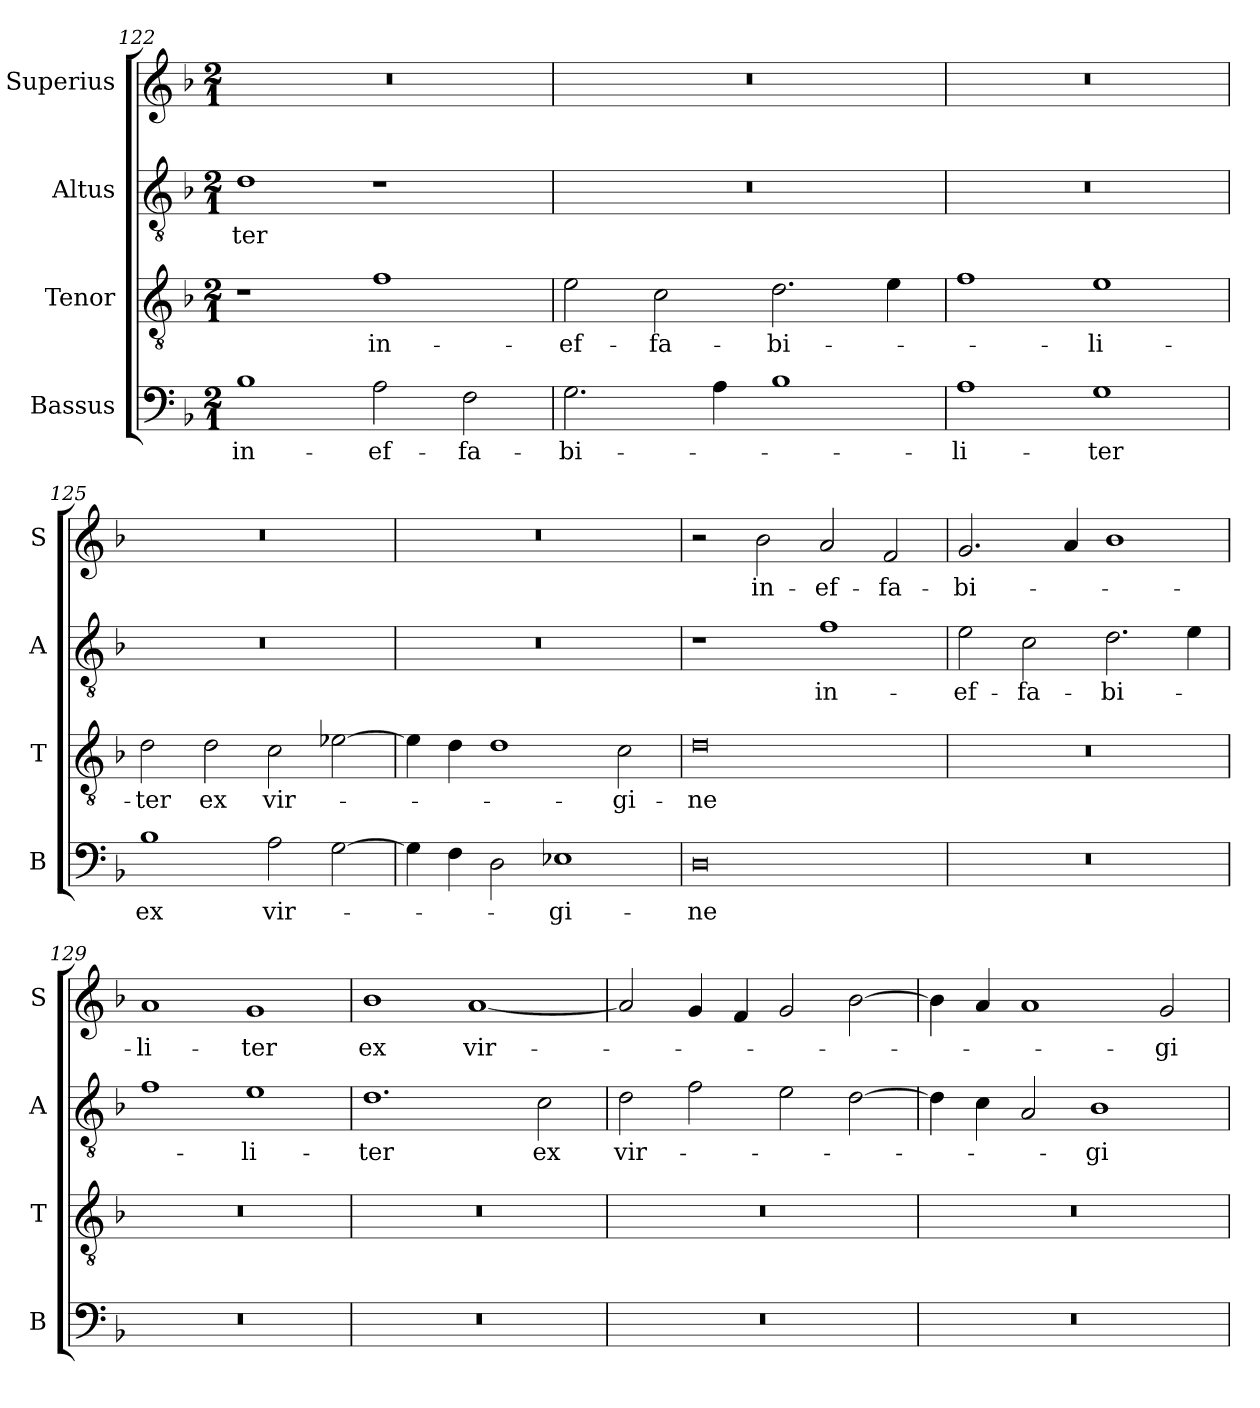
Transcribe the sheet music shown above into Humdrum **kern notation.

**kern	**text	**kern	**text	**kern	**text	**kern	**text
*part4	*part4	*part3	*part3	*part2	*part2	*part1	*part1
*staff4	*staff4	*staff3	*staff3	*staff2	*staff2	*staff1	*staff1
*I"Bassus	*	*I"Tenor	*	*I"Altus	*	*I"Superius	*
*I'B	*	*I'T	*	*I'A	*	*I'S	*
*clefF4	*	*clefGv2	*	*clefGv2	*	*clefG2	*
*k[b-]	*	*k[b-]	*	*k[b-]	*	*k[b-]	*
*M2/1	*	*M2/1	*	*M2/1	*	*M2/1	*
=122	=122	=122	=122	=122	=122	=122	=122
1B-	in-	1r	.	1d	-ter	0r	.
2A	-ef-	1f	in-	1r	.	.	.
2F	-fa-	.	.	.	.	.	.
=123	=123	=123	=123	=123	=123	=123	=123
2.G	-bi-	2e	-ef-	0r	.	0r	.
.	.	2c	-fa-	.	.	.	.
4A	.	.	.	.	.	.	.
1B-	.	2.d	-bi-	.	.	.	.
.	.	4e	.	.	.	.	.
=124	=124	=124	=124	=124	=124	=124	=124
1A	-li-	1f	.	0r	.	0r	.
1G	-ter	1e	-li-	.	.	.	.
=125	=125	=125	=125	=125	=125	=125	=125
1B-	ex	2d	-ter	0r	.	0r	.
.	.	2d	ex	.	.	.	.
2A	vir-	2c	vir-	.	.	.	.
[2G	.	[2e-X	.	.	.	.	.
=126	=126	=126	=126	=126	=126	=126	=126
4G]	.	4e-]	.	0r	.	0r	.
4F	.	4d	.	.	.	.	.
2D	.	1d	.	.	.	.	.
1E-X	-gi-	.	.	.	.	.	.
.	.	2c	-gi-	.	.	.	.
=127	=127	=127	=127	=127	=127	=127	=127
0D	-ne	0d	-ne	1r	.	2r	.
.	.	.	.	.	.	2b-	-in-
.	.	.	.	1f	in-	2a	-ef-
.	.	.	.	.	.	2f	-fa-
=128	=128	=128	=128	=128	=128	=128	=128
0r	.	0r	.	2e	-ef-	2.g	-bi-
.	.	.	.	2c	-fa-	.	.
.	.	.	.	.	.	4a	.
.	.	.	.	2.d	-bi-	1b-	.
.	.	.	.	4e	.	.	.
=129	=129	=129	=129	=129	=129	=129	=129
0r	.	0r	.	1f	.	1a	-li-
.	.	.	.	1e	-li-	1g	-ter
=130	=130	=130	=130	=130	=130	=130	=130
0r	.	0r	.	1.d	-ter	1b-	ex
.	.	.	.	.	.	[1a	vir-
.	.	.	.	2c	ex	.	.
=131	=131	=131	=131	=131	=131	=131	=131
0r	.	0r	.	2d	vir-	2a]	.
.	.	.	.	2f	.	4g	.
.	.	.	.	.	.	4f	.
.	.	.	.	2e	.	2g	.
.	.	.	.	[2d	.	[2b-	.
=132	=132	=132	=132	=132	=132	=132	=132
0r	.	0r	.	4d]	.	4b-]	.
.	.	.	.	4c	.	4a	.
.	.	.	.	2A	.	1a	.
.	.	.	.	1B-	-gi-	.	.
.	.	.	.	.	.	2g	-gi-
=	=	=	=	=	=	=	=
*-	*-	*-	*-	*-	*-	*-	*-
